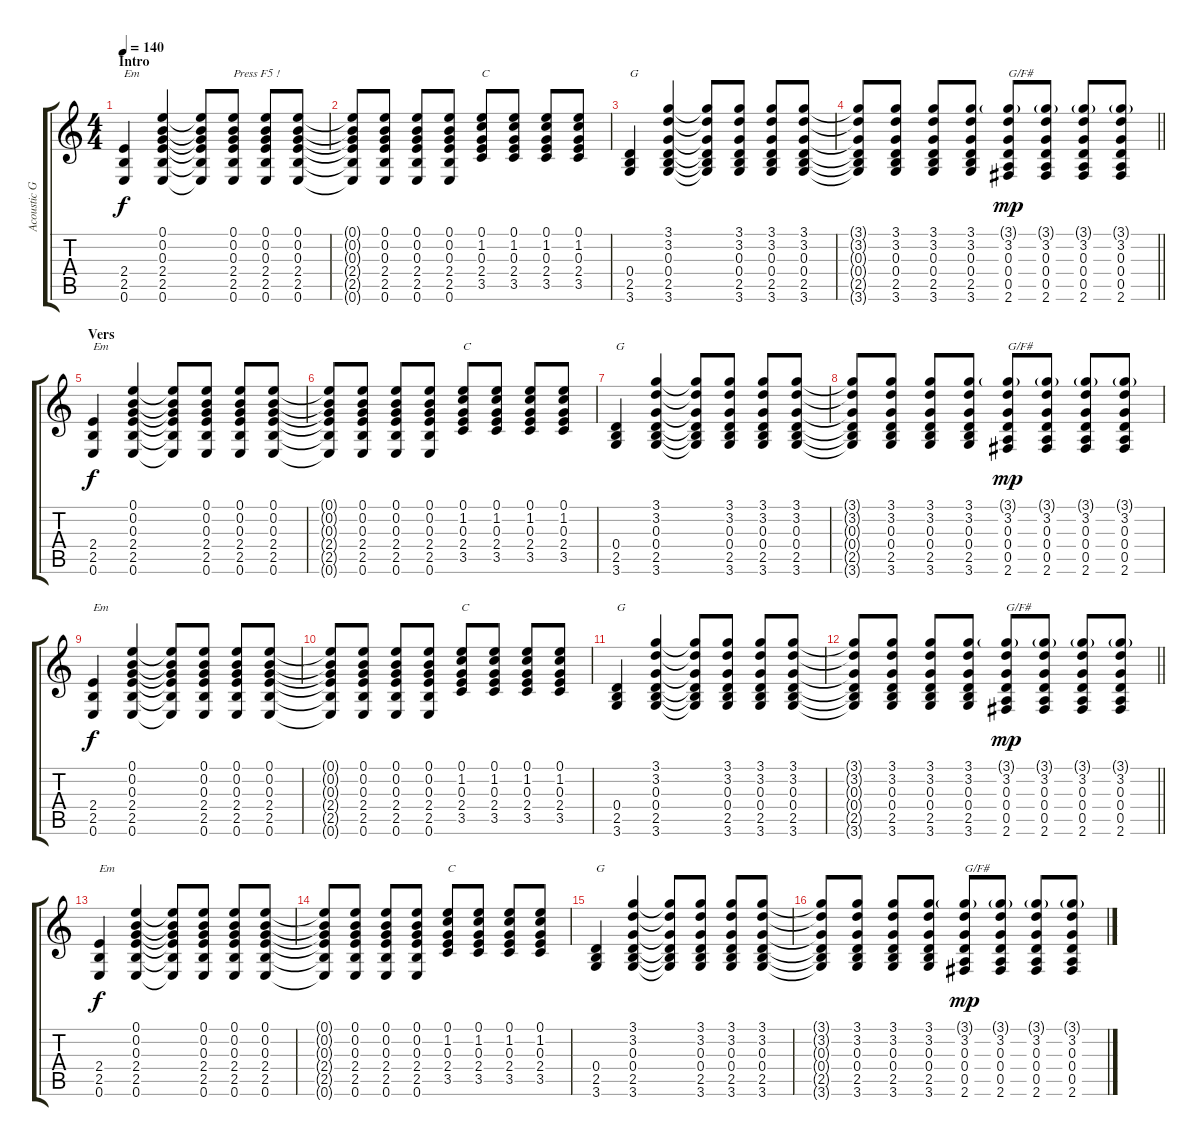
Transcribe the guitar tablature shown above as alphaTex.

\track ("Acoustic Guitar" "Acoustic G") {instrument acousticguitarsteel}
\staff {score tabs}
\tuning (E4 B3 G3 D3 A2 E2) {hide}
\ts (4 4)
\section ("" "Intro")
\tempo 140
\clef g2
\ks c
(2.4 2.5 0.6).4{txt "Em" dy f instrument acousticguitarsteel} (0.1 0.2 0.3 2.4 2.5 0.6).4 (0.1{t} 0.2{t} 0.3{t} 2.4{t} 2.5{t} 0.6{t}).8 (0.1 0.2 0.3 2.4 2.5 0.6).8{txt "Press F5 !"} (0.1 0.2 0.3 2.4 2.5 0.6).8 (0.1 0.2 0.3 2.4 2.5 0.6).8 |
(0.1{t} 0.2{t} 0.3{t} 2.4{t} 2.5{t} 0.6{t}).8 (0.1 0.2 0.3 2.4 2.5 0.6).8 (0.1 0.2 0.3 2.4 2.5 0.6).8 (0.1 0.2 0.3 2.4 2.5 0.6).8 (0.1 1.2 0.3 2.4 3.5).8{txt "C"} (0.1 1.2 0.3 2.4 3.5).8 (0.1 1.2 0.3 2.4 3.5).8 (0.1 1.2 0.3 2.4 3.5).8 |
(0.4 2.5 3.6).4{txt "G"} (3.1 3.2 0.3 0.4 2.5 3.6).4 (3.1{t} 3.2{t} 0.3{t} 0.4{t} 2.5{t} 3.6{t}).8 (3.1 3.2 0.3 0.4 2.5 3.6).8 (3.1 3.2 0.3 0.4 2.5 3.6).8 (3.1 3.2 0.3 0.4 2.5 3.6).8 |
\barLineRight lightlight
(3.1{t} 3.2{t} 0.3{t} 0.4{t} 2.5{t} 3.6{t}).8 (3.1 3.2 0.3 0.4 2.5 3.6).8 (3.1 3.2 0.3 0.4 2.5 3.6).8 (3.1 3.2 0.3 0.4 2.5 3.6).8 (3.1{g} 3.2 0.3 0.4 0.5 2.6).8{txt "G/F#" dy mp} (3.1{g} 3.2 0.3 0.4 0.5 2.6).8 (3.1{g} 3.2 0.3 0.4 0.5 2.6).8 (3.1{g} 3.2 0.3 0.4 0.5 2.6).8 |
\section ("" "Vers ")
(2.4 2.5 0.6).4{txt "Em" dy f} (0.1 0.2 0.3 2.4 2.5 0.6).4 (0.1{t} 0.2{t} 0.3{t} 2.4{t} 2.5{t} 0.6{t}).8 (0.1 0.2 0.3 2.4 2.5 0.6).8 (0.1 0.2 0.3 2.4 2.5 0.6).8 (0.1 0.2 0.3 2.4 2.5 0.6).8 |
(0.1{t} 0.2{t} 0.3{t} 2.4{t} 2.5{t} 0.6{t}).8 (0.1 0.2 0.3 2.4 2.5 0.6).8 (0.1 0.2 0.3 2.4 2.5 0.6).8 (0.1 0.2 0.3 2.4 2.5 0.6).8 (0.1 1.2 0.3 2.4 3.5).8{txt "C"} (0.1 1.2 0.3 2.4 3.5).8 (0.1 1.2 0.3 2.4 3.5).8 (0.1 1.2 0.3 2.4 3.5).8 |
(0.4 2.5 3.6).4{txt "G"} (3.1 3.2 0.3 0.4 2.5 3.6).4 (3.1{t} 3.2{t} 0.3{t} 0.4{t} 2.5{t} 3.6{t}).8 (3.1 3.2 0.3 0.4 2.5 3.6).8 (3.1 3.2 0.3 0.4 2.5 3.6).8 (3.1 3.2 0.3 0.4 2.5 3.6).8 |
(3.1{t} 3.2{t} 0.3{t} 0.4{t} 2.5{t} 3.6{t}).8 (3.1 3.2 0.3 0.4 2.5 3.6).8 (3.1 3.2 0.3 0.4 2.5 3.6).8 (3.1 3.2 0.3 0.4 2.5 3.6).8 (3.1{g} 3.2 0.3 0.4 0.5 2.6).8{txt "G/F#" dy mp} (3.1{g} 3.2 0.3 0.4 0.5 2.6).8 (3.1{g} 3.2 0.3 0.4 0.5 2.6).8 (3.1{g} 3.2 0.3 0.4 0.5 2.6).8 |
(2.4 2.5 0.6).4{txt "Em" dy f} (0.1 0.2 0.3 2.4 2.5 0.6).4 (0.1{t} 0.2{t} 0.3{t} 2.4{t} 2.5{t} 0.6{t}).8 (0.1 0.2 0.3 2.4 2.5 0.6).8 (0.1 0.2 0.3 2.4 2.5 0.6).8 (0.1 0.2 0.3 2.4 2.5 0.6).8 |
(0.1{t} 0.2{t} 0.3{t} 2.4{t} 2.5{t} 0.6{t}).8 (0.1 0.2 0.3 2.4 2.5 0.6).8 (0.1 0.2 0.3 2.4 2.5 0.6).8 (0.1 0.2 0.3 2.4 2.5 0.6).8 (0.1 1.2 0.3 2.4 3.5).8{txt "C"} (0.1 1.2 0.3 2.4 3.5).8 (0.1 1.2 0.3 2.4 3.5).8 (0.1 1.2 0.3 2.4 3.5).8 |
(0.4 2.5 3.6).4{txt "G"} (3.1 3.2 0.3 0.4 2.5 3.6).4 (3.1{t} 3.2{t} 0.3{t} 0.4{t} 2.5{t} 3.6{t}).8 (3.1 3.2 0.3 0.4 2.5 3.6).8 (3.1 3.2 0.3 0.4 2.5 3.6).8 (3.1 3.2 0.3 0.4 2.5 3.6).8 |
\barLineRight lightlight
(3.1{t} 3.2{t} 0.3{t} 0.4{t} 2.5{t} 3.6{t}).8 (3.1 3.2 0.3 0.4 2.5 3.6).8 (3.1 3.2 0.3 0.4 2.5 3.6).8 (3.1 3.2 0.3 0.4 2.5 3.6).8 (3.1{g} 3.2 0.3 0.4 0.5 2.6).8{txt "G/F#" dy mp} (3.1{g} 3.2 0.3 0.4 0.5 2.6).8 (3.1{g} 3.2 0.3 0.4 0.5 2.6).8 (3.1{g} 3.2 0.3 0.4 0.5 2.6).8 |
(2.4 2.5 0.6).4{txt "Em" dy f} (0.1 0.2 0.3 2.4 2.5 0.6).4 (0.1{t} 0.2{t} 0.3{t} 2.4{t} 2.5{t} 0.6{t}).8 (0.1 0.2 0.3 2.4 2.5 0.6).8 (0.1 0.2 0.3 2.4 2.5 0.6).8 (0.1 0.2 0.3 2.4 2.5 0.6).8 |
(0.1{t} 0.2{t} 0.3{t} 2.4{t} 2.5{t} 0.6{t}).8 (0.1 0.2 0.3 2.4 2.5 0.6).8 (0.1 0.2 0.3 2.4 2.5 0.6).8 (0.1 0.2 0.3 2.4 2.5 0.6).8 (0.1 1.2 0.3 2.4 3.5).8{txt "C"} (0.1 1.2 0.3 2.4 3.5).8 (0.1 1.2 0.3 2.4 3.5).8 (0.1 1.2 0.3 2.4 3.5).8 |
(0.4 2.5 3.6).4{txt "G"} (3.1 3.2 0.3 0.4 2.5 3.6).4 (3.1{t} 3.2{t} 0.3{t} 0.4{t} 2.5{t} 3.6{t}).8 (3.1 3.2 0.3 0.4 2.5 3.6).8 (3.1 3.2 0.3 0.4 2.5 3.6).8 (3.1 3.2 0.3 0.4 2.5 3.6).8 |
(3.1{t} 3.2{t} 0.3{t} 0.4{t} 2.5{t} 3.6{t}).8 (3.1 3.2 0.3 0.4 2.5 3.6).8 (3.1 3.2 0.3 0.4 2.5 3.6).8 (3.1 3.2 0.3 0.4 2.5 3.6).8 (3.1{g} 3.2 0.3 0.4 0.5 2.6).8{txt "G/F#" dy mp} (3.1{g} 3.2 0.3 0.4 0.5 2.6).8 (3.1{g} 3.2 0.3 0.4 0.5 2.6).8 (3.1{g} 3.2 0.3 0.4 0.5 2.6).8
